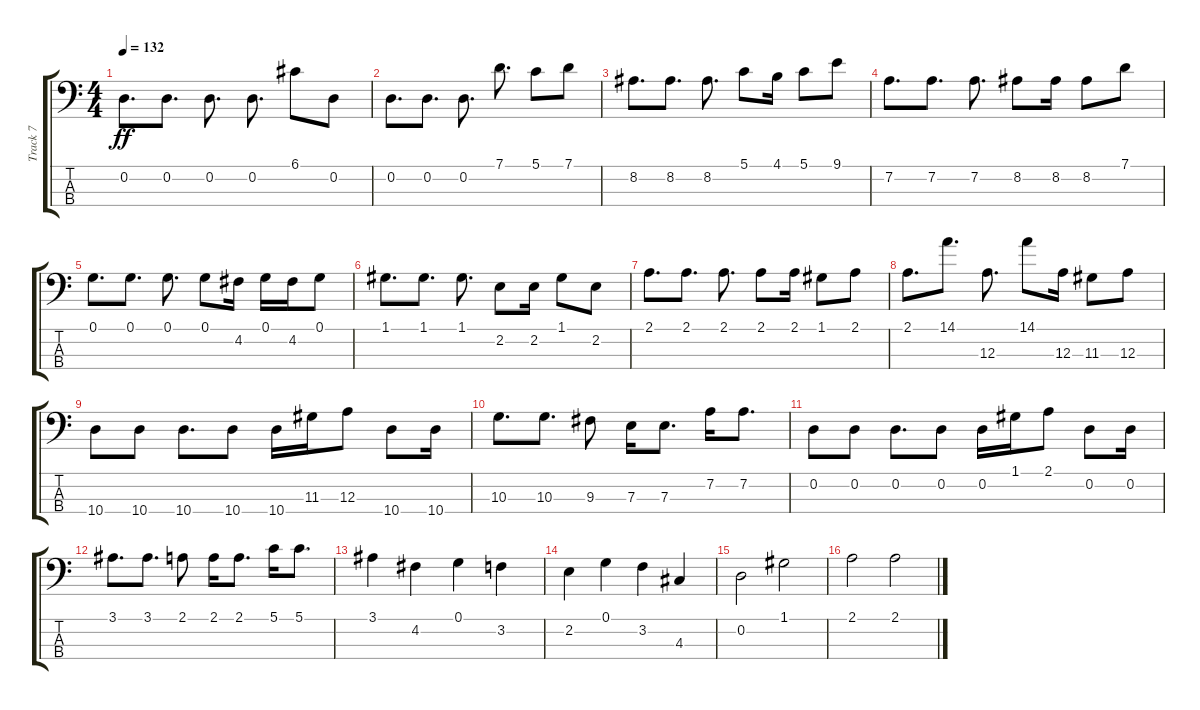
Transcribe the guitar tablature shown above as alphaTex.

\track ("Track 7" "Track 7") {instrument electricbasspick}
\staff {score tabs}
\tuning (G2 D2 A1 E1) {hide}
\ts (4 4)
\tempo 132
\clef f4
\ks c
0.2.8{d dy ff} 0.2.8{d} 0.2.8{d} 0.2.8{d} 6.1.8 0.2.8 |
0.2.8{d} 0.2.8{d} 0.2.8{d} 7.1.8{d} 5.1.8 7.1.8 |
8.2.8{d} 8.2.8{d} 8.2.8{d} 5.1.8 4.1.16 5.1.8 9.1.8 |
7.2.8{d} 7.2.8{d} 7.2.8{d} 8.2.8 8.2.16 8.2.8 7.1.8 |
0.1.8{d} 0.1.8{d} 0.1.8{d} 0.1.8 4.2.16 0.1.16 4.2.16 0.1.8 |
1.1.8{d} 1.1.8{d} 1.1.8{d} 2.2.8 2.2.16 1.1.8 2.2.8 |
2.1.8{d} 2.1.8{d} 2.1.8{d} 2.1.8 2.1.16 1.1.8 2.1.8 |
2.1.8{d} 14.1.8{d} 12.3.8{d} 14.1.8 12.3.16 11.3.8 12.3.8 |
10.4.8 10.4.8 10.4.8{d} 10.4.8 10.4.16 11.3.16 12.3.8 10.4.8 10.4.16 |
10.3.8{d} 10.3.8{d} 9.3.8 7.3.16 7.3.8{d} 7.2.16 7.2.8{d} |
0.2.8 0.2.8 0.2.8{d} 0.2.8 0.2.16 1.1.16 2.1.8 0.2.8 0.2.16 |
3.1.8{d} 3.1.8{d} 2.1.8 2.1.16 2.1.8{d} 5.1.16 5.1.8{d} |
3.1.4 4.2.4 0.1.4 3.2.4 |
2.2.4 0.1.4 3.2.4 4.3.4 |
0.2.2 1.1.2 |
2.1.2 2.1.2
